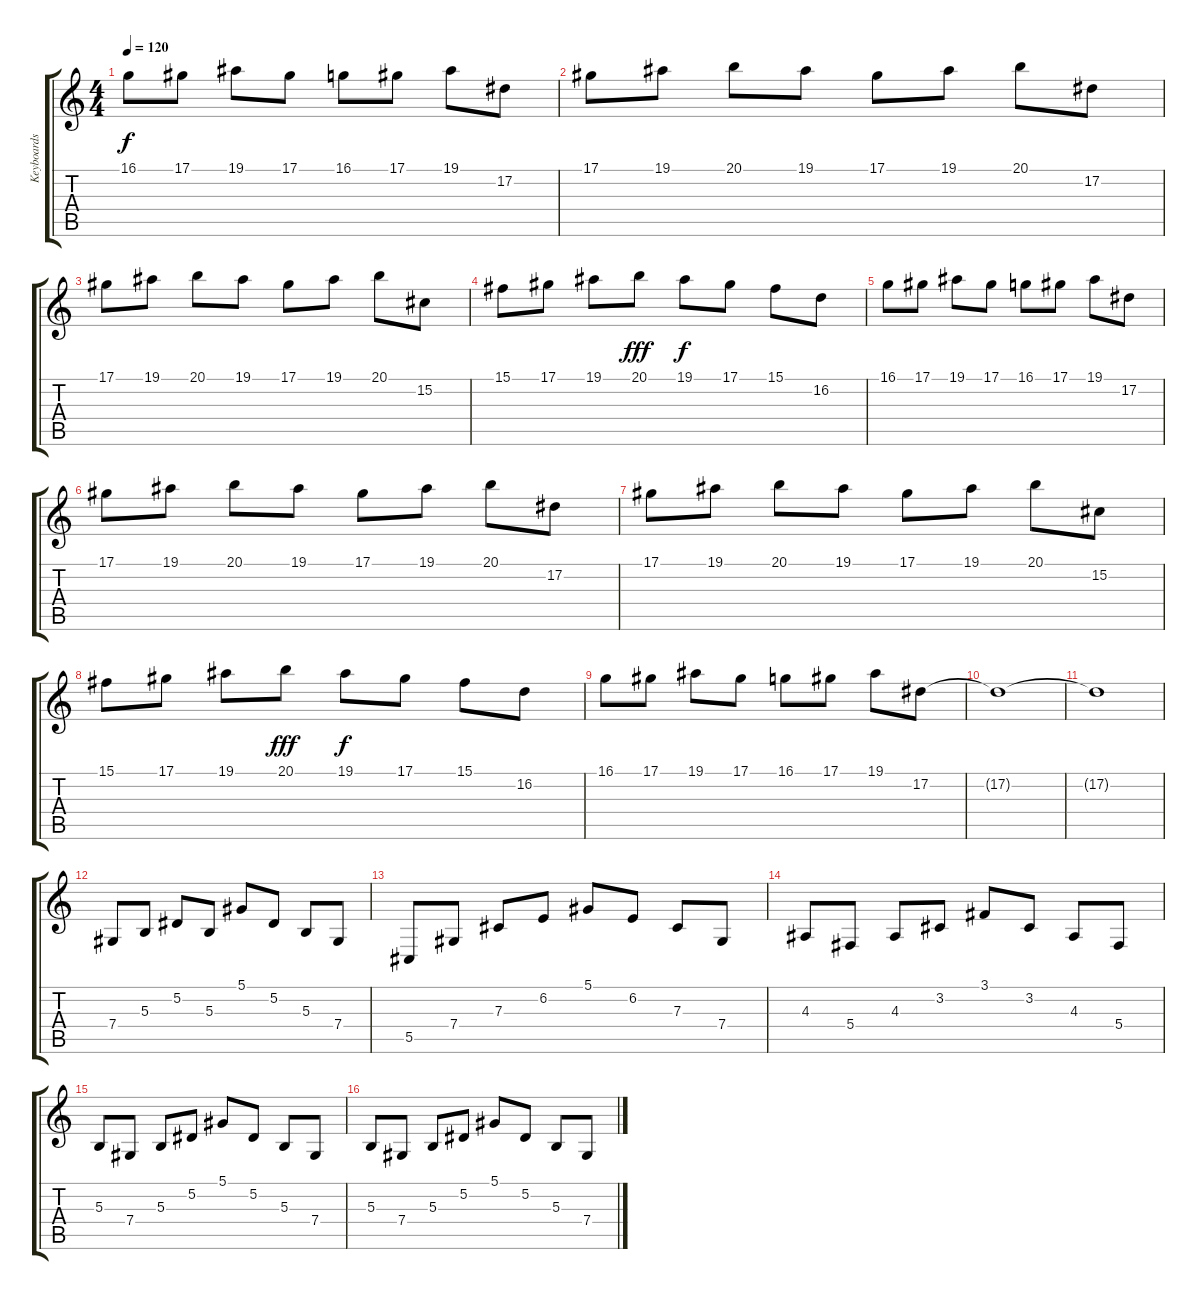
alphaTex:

\track ("Keyboards 1" "Keyboards ") {instrument brightacousticpiano}
\staff {score tabs}
\tuning (Eb4 Bb3 Gb3 Db3 Ab2 Eb2) {hide}
\ts (4 4)
\tempo 120
\clef g2
\ks c
16.1.8{dy f} 17.1.8 19.1.8 17.1.8 16.1.8 17.1.8 19.1.8 17.2.8 |
17.1.8 19.1.8 20.1.8 19.1.8 17.1.8 19.1.8 20.1.8 17.2.8 |
17.1.8 19.1.8 20.1.8 19.1.8 17.1.8 19.1.8 20.1.8 15.2.8 |
15.1.8 17.1.8 19.1.8 20.1.8{dy fff} 19.1.8{dy f} 17.1.8 15.1.8 16.2.8 |
16.1.8 17.1.8 19.1.8 17.1.8 16.1.8 17.1.8 19.1.8 17.2.8 |
17.1.8 19.1.8 20.1.8 19.1.8 17.1.8 19.1.8 20.1.8 17.2.8 |
17.1.8 19.1.8 20.1.8 19.1.8 17.1.8 19.1.8 20.1.8 15.2.8 |
15.1.8 17.1.8 19.1.8 20.1.8{dy fff} 19.1.8{dy f} 17.1.8 15.1.8 16.2.8 |
16.1.8 17.1.8 19.1.8 17.1.8 16.1.8 17.1.8 19.1.8 17.2.8 |
17.2{t}.1 |
17.2{t}.1 |
7.4.8 5.3.8 5.2.8 5.3.8 5.1.8 5.2.8 5.3.8 7.4.8 |
5.5.8 7.4.8 7.3.8 6.2.8 5.1.8 6.2.8 7.3.8 7.4.8 |
4.3.8 5.4.8 4.3.8 3.2.8 3.1.8 3.2.8 4.3.8 5.4.8 |
5.3.8 7.4.8 5.3.8 5.2.8 5.1.8 5.2.8 5.3.8 7.4.8 |
5.3.8 7.4.8 5.3.8 5.2.8 5.1.8 5.2.8 5.3.8 7.4.8
